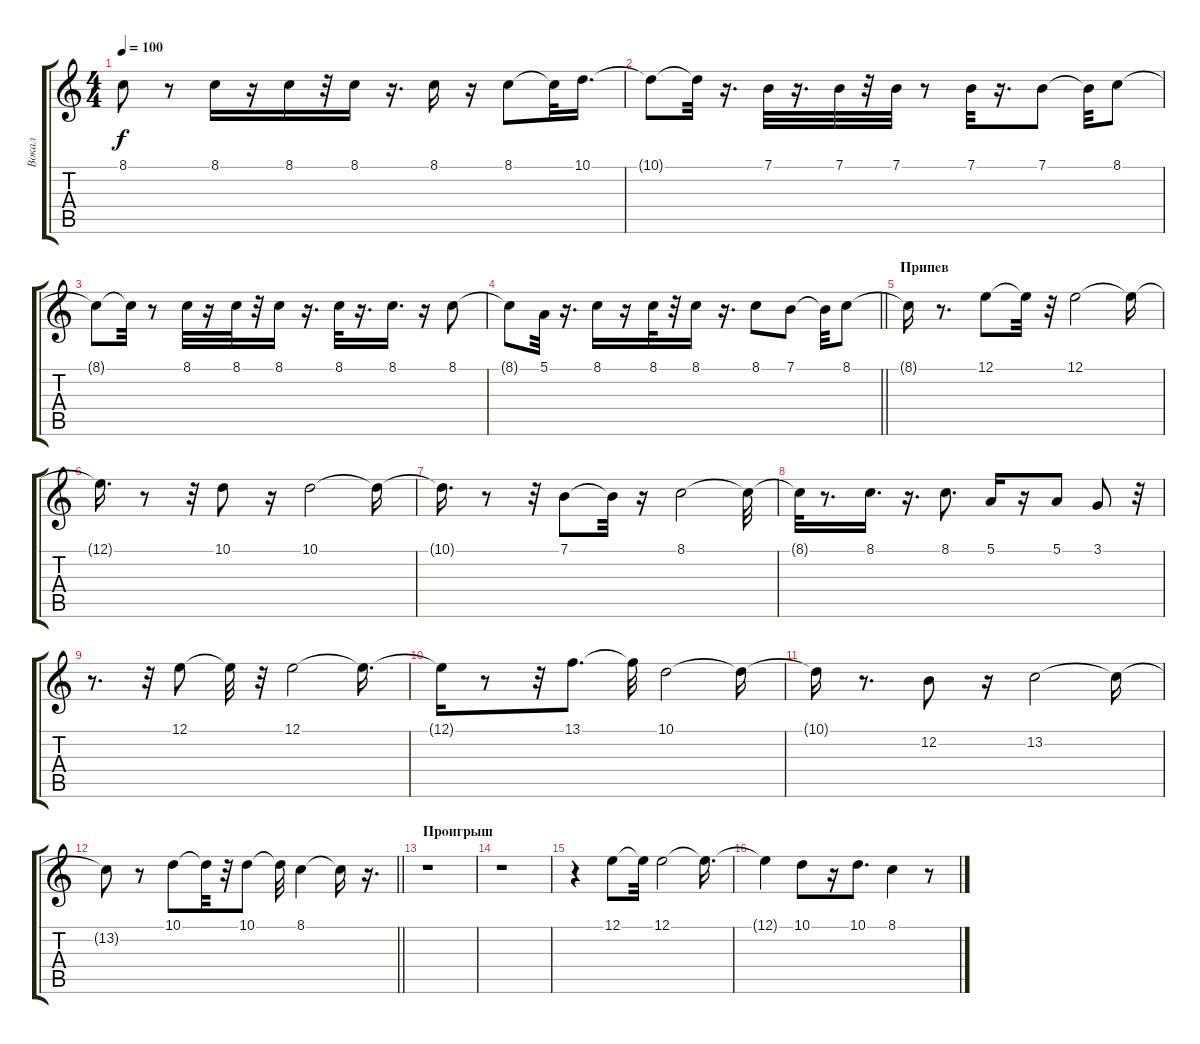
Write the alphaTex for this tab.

\track ("Вокал" "Вокал") {instrument voiceoohs}
\staff {score tabs}
\tuning (E4 B3 G3 D3 A2 E2) {hide}
\ts (4 4)
\tempo 100
\clef g2
\ks c
8.1{t}.8{dy f} r.8 8.1.16 r.16 8.1.16 r.32 8.1.16 r.16{d} 8.1.16 r.16 8.1.8 8.1{t}.32 10.1.16{d} |
10.1{t}.8 10.1{t}.32 r.16{d} 7.1.32 r.16{d} 7.1.32 r.32 7.1.32 r.8 7.1.32 r.16{d} 7.1.8 7.1{t}.32 8.1.8 |
8.1{t}.8 8.1{t}.32 r.8 8.1.32 r.16 8.1.32 r.32 8.1.16 r.16{d} 8.1.32 r.16{d} 8.1.16{d} r.16 8.1.8 |
\barLineRight lightlight
8.1{t}.8 5.1.32 r.16{d} 8.1.16 r.16 8.1.32 r.32 8.1.16 r.16{d} 8.1.8 7.1.8 7.1{t}.32 8.1.8 |
\section ("" "Припев")
8.1{t}.16 r.8{d} 12.1.8 12.1{t}.32 r.32 12.1.2 12.1{t}.16 |
12.1{t}.16{d} r.8 r.32 10.1.8 r.16 10.1.2 10.1{t}.16 |
10.1{t}.16{d} r.8 r.32 7.1.8 7.1{t}.32 r.16 8.1.2 8.1{t}.32 |
8.1{t}.32 r.8{d} 8.1.16{d} r.16{d} 8.1.8{d} 5.1.16 r.16 5.1.8 3.1.8 r.32 |
r.8{d} r.32 12.1.8 12.1{t}.32 r.32 12.1.2 12.1{t}.16{d} |
12.1{t}.16 r.8 r.32 13.1.8{d} 13.1{t}.32 10.1.2 10.1{t}.16 |
10.1{t}.16 r.8{d} 12.2.8 r.16 13.2.2 13.2{t}.16 |
\barLineRight lightlight
13.2{t}.8 r.8 10.1.8 10.1{t}.32 r.32 10.1.8 10.1{t}.32 8.1.4 8.1{t}.16 r.16{d} |
\section ("" "Проигрыш")
r.1 |
r.1 |
r.4 12.1.8 12.1{t}.32 12.1.2 12.1{t}.16{d} |
12.1{t}.4 10.1.8 r.16 10.1.8{d} 8.1.4 r.8
